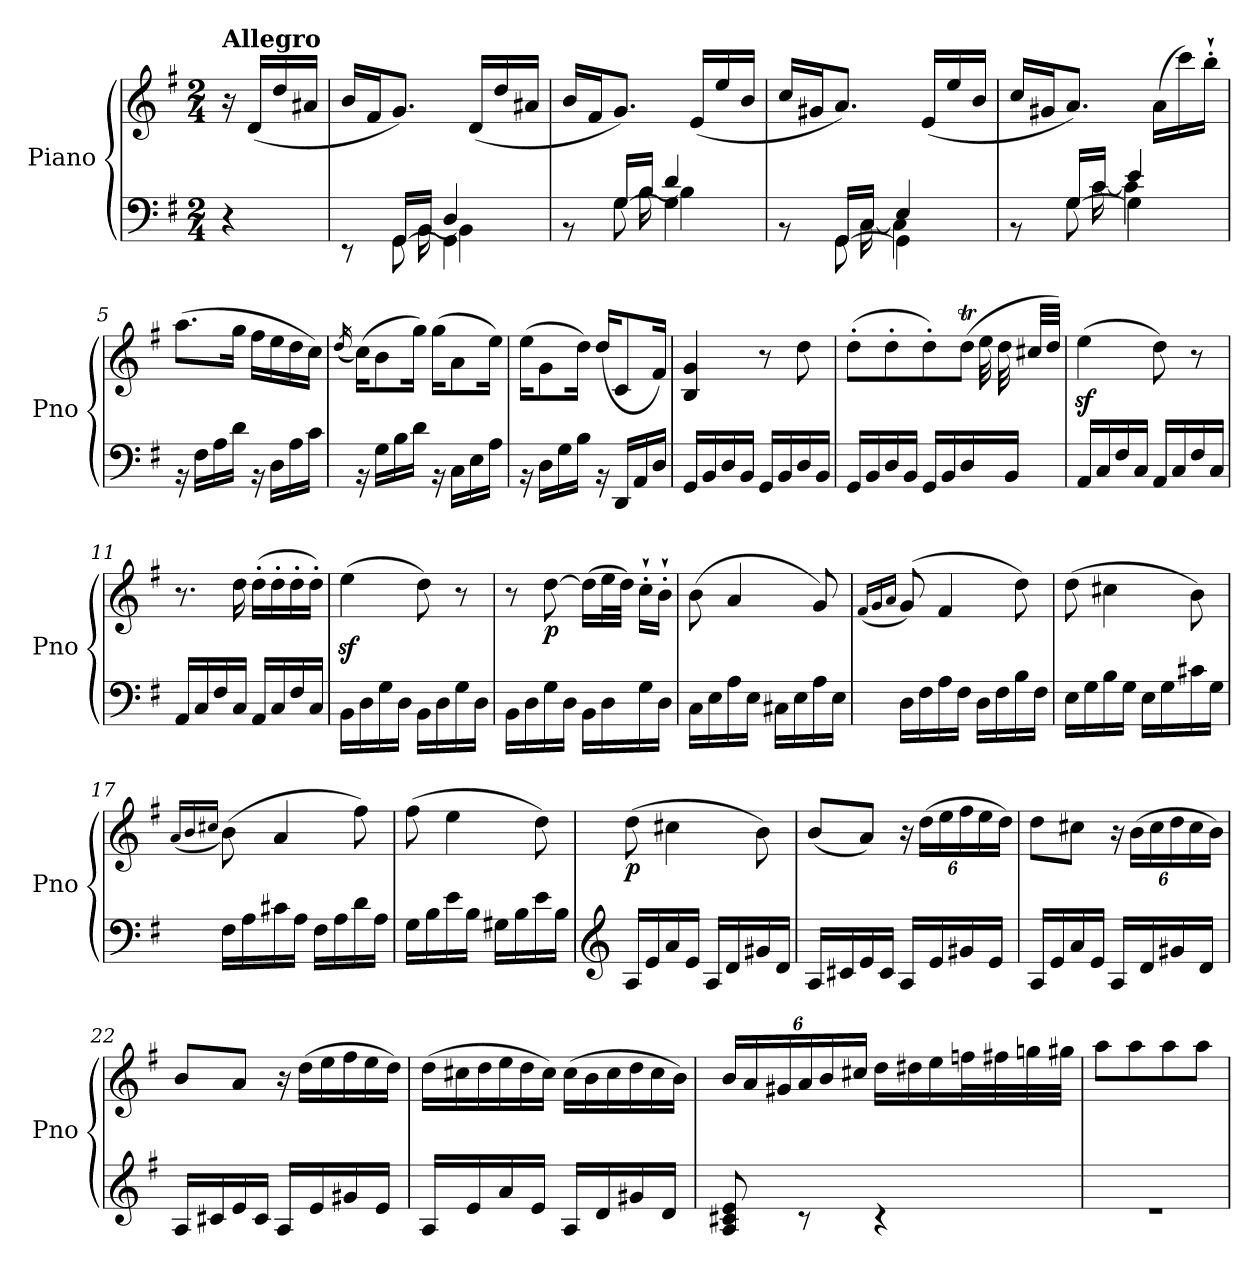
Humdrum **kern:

**kern	**kern	**dynam
*part1	*part1	*part1
*staff2	*staff1	*staff1/2
*I"Piano	*	*
*I'Pno	*	*
*clefF4	*clefG2	*
*k[f#]	*k[f#]	*
*M2/4	*M2/4	*
=	=	=
*^	*	*
!	!	!LO:TX:a:B:t=Allegro	!
!	!	!	!LO:DY:b
!	!	!	!LO:DY:n=1:b
4ryy	4r	16r	p other-dynamics
.	.	(16d/LL	.
.	.	16dd/	.
.	.	16a#X/JJ	.
=1	=1	=1	=1
*^	*^	*	*
2ryy	8r	8ryy	8.ryy	16b/LL	.
.	.	.	.	16f#/J	.
.	16GG/LL	[8GG\	.	8.g/J)	.
.	16BB/JJ	.	[16BB\	.	.
.	4D/	4GG\]	4BB\]	.	.
.	.	.	.	(16d/LL	.
.	.	.	.	16dd/	.
.	.	.	.	16a#X/JJ	.
=2	=2	=2	=2	=2	=2
2ryy	8r	8ryy	8.ryy	16b/LL	.
.	.	.	.	16f#/J	.
.	16G/LL	[8G\	.	8.g/J)	.
.	16B/JJ	.	[16B\	.	.
.	4d/	4G\]	4B\]	.	.
.	.	.	.	(16e/LL	.
.	.	.	.	16ee/	.
.	.	.	.	16b/JJ	.
=3	=3	=3	=3	=3	=3
2ryy	8r	8ryy	8.ryy	16cc/LL	.
.	.	.	.	16g#X/J	.
.	16GG/LL	[8GG\	.	8.a/J)	.
.	16C/JJ	.	[16C\	.	.
.	4E/	4GG\]	4C\]	.	.
.	.	.	.	(16e/LL	.
.	.	.	.	16ee/	.
.	.	.	.	16b/JJ	.
=4	=4	=4	=4	=4	=4
2ryy	8r	8ryy	8.ryy	16cc/LL	.
.	.	.	.	16g#X/J	.
.	16G/LL	[8G\	.	8.a/J)	.
.	16c/JJ	.	[16c\	.	.
.	4e/	4G\]	4c\]	.	.
.	.	.	.	(16a\LL	.
.	.	.	.	16ccc\)	.
.	.	.	.	16bb'`\JJ	.
*	*v	*v	*v	*	*
!!LO:LB:g=z
=5	=5	=5	=5
2ryy	16r	(8.aa\L	.
.	16F#\LL	.	.
.	16A\	.	.
.	16d\JJ	16gg\Jk	.
.	16r	16ff#\LL	.
.	16D\LL	16ee\	.
.	16A\	16dd\	.
.	16c\JJ	16cc\JJ)	.
!!LO:LB:g=z
=6	=6	=6	=6
.	.	(16qdd/	.
2ryy	16r	(16cc\KL)	.
.	16G\LL	8b\	.
.	16B\	.	.
.	16d\JJ	16gg\Jk)	.
.	16r	(16gg\KL	.
.	16C\LL	8a\	.
.	16E\	.	.
.	16A\JJ	16ee\Jk)	.
=7	=7	=7	=7
2ryy	16r	(16ee\KL	.
.	16D\LL	8g\	.
.	16G\	.	.
.	16B\JJ	16dd\Jk)	.
.	16r	(16dd/KL	.
.	16DD/LL	8c/	.
.	16AA/	.	.
.	16D/JJ	16f#/Jk)	.
=8	=8	=8	=8
2ryy	16GG/LL	4B/ 4g/	.
.	16BB/	.	.
.	16D/	.	.
.	16BB/JJ	.	.
.	16GG/LL	8r	.
.	16BB/	.	.
.	16D/	8dd\	.
.	16BB/JJ	.	.
=9	=9	=9	=9
*	*	*^	*
!	!	!	!	!LO:DY:b
2ryy	16GG/LL	(>8dd'\L	4.ryy	other-dynamics
.	16BB/	.	.	.
.	16D/	8dd'\	.	.
.	16BB/JJ	.	.	.
.	16GG/LL	8dd'\)	.	.
.	16BB/	.	.	.
*	*	*	*Xtuplet	*
.	16D/	(8ddT\J	40ryy	.
.	.	.	40ee	.
.	.	.	40dd	.
.	16BB/JJ	.	.	.
.	.	.	40cc#X/LL	.
.	.	.	40dd/JJ)	.
*	*	*v	*v	*
=10	=10	=10	=10
2ryy	16AA/LL	(4eez<\	.
.	16C/	.	.
.	16F#/	.	.
.	16C/JJ	.	.
.	16AA/LL	8dd\)	.
.	16C/	.	.
.	16F#/	8r	.
.	16C/JJ	.	.
!!LO:LB:g=z
=11	=11	=11	=11
2ryy	16AA/LL	8.r	.
.	16C/	.	.
.	16F#/	.	.
.	16C/JJ	16dd\	.
!	!	!	!LO:DY:b
.	16AA/LL	(16dd'\LL	other-dynamics
.	16C/	16dd'\	.
.	16F#/	16dd'\	.
.	16C/JJ	16dd'\JJ)	.
!!LO:LB:g=z
=12	=12	=12	=12
2ryy	16BB\LL	(4eez<\	.
.	16D\	.	.
.	16G\	.	.
.	16D\JJ	.	.
.	16BB\LL	8dd\)	.
.	16D\	.	.
.	16G\	8r	.
.	16D\JJ	.	.
=13	=13	=13	=13
2ryy	16BB\LL	8r	.
.	16D\	.	.
!	!	!	!LO:DY:b
.	16G\	[8dd\	p
.	16D\JJ	.	.
.	16BB\LL	(16dd\LL]	.
.	16D\	32ee\L	.
.	.	32dd\JJJ)	.
.	16G\	16cc'`\LL	.
.	16D\JJ	16b'`\JJ	.
=14	=14	=14	=14
2ryy	16C\LL	(8b\	.
.	16E\	.	.
!	!	!	!LO:DY:b
.	16A\	4a/	other-dynamics
.	16E\JJ	.	.
.	16C#X\LL	.	.
.	16E\	.	.
.	16A\	8g/)	.
.	16E\JJ	.	.
=15	=15	=15	=15
.	.	(16qf#/LL	.
.	.	16qg/	.
.	.	16qa/JJ	.
2ryy	16D\LL	(8g/)	.
.	16F#\	.	.
.	16A\	4f#/	.
.	16F#\JJ	.	.
.	16D\LL	.	.
.	16F#\	.	.
.	16B\	8dd\)	.
.	16F#\JJ	.	.
=16	=16	=16	=16
2ryy	16E\LL	(8dd\	.
.	16G\	.	.
.	16B\	4cc#X\	.
.	16G\JJ	.	.
.	16E\LL	.	.
.	16G\	.	.
.	16c#X\	8b\)	.
.	16G\JJ	.	.
!!LO:PB:g=z
=17	=17	=17	=17
.	.	(16qa/LL	.
.	.	16qb/	.
.	.	16qcc#X/JJ	.
2ryy	16F#\LL	(8b\)	.
.	16A\	.	.
.	16c#X\	4a/	.
.	16A\JJ	.	.
.	16F#\LL	.	.
.	16A\	.	.
.	16d\	8ff#\)	.
.	16A\JJ	.	.
=18	=18	=18	=18
2ryy	16G\LL	(8ff#\	.
.	16B\	.	.
.	16e\	4ee\	.
.	16B\JJ	.	.
.	16G#X\LL	.	.
.	16B\	.	.
.	16e\	8dd\)	.
.	16B\JJ	.	.
=19	=19	=19	=19
*clefG2	*	*	*
!	!	!	!LO:DY:b
2ryy	16A/LL	(8dd\	p
.	16e/	.	.
.	16a/	4cc#X\	.
.	16e/JJ	.	.
.	16A/LL	.	.
.	16d/	.	.
.	16g#X/	8b\)	.
.	16d/JJ	.	.
=20	=20	=20	=20
2ryy	16A/LL	(8b/L	.
.	16c#X/	.	.
.	16e/	8a/J)	.
.	16c#/JJ	.	.
*	*	*tuplet	*
*	*	*Xbrackettup	*
.	16A/LL	24r	.
.	.	(24dd\LL	.
.	16e/	.	.
.	.	24ee\	.
.	16g#X/	24ff#\	.
.	.	24ee\	.
.	16e/JJ	.	.
.	.	24dd\JJ)	.
!!LO:LB:g=z
=21	=21	=21	=21
2ryy	16A/LL	8dd\L	.
.	16e/	.	.
.	16a/	8cc#X\J	.
.	16e/JJ	.	.
.	16A/LL	24r	.
.	.	(24b\LL	.
.	16d/	.	.
.	.	24cc#\	.
.	16g#X/	24dd\	.
.	.	24cc#\	.
.	16d/JJ	.	.
.	.	24b\JJ)	.
!!LO:LB:g=z
=22	=22	=22	=22
2ryy	16A/LL	8b/L	.
.	16c#X/	.	.
.	16e/	8a/J	.
.	16c#/JJ	.	.
*	*	*Xtuplet	*
.	16A/LL	24r	.
.	.	(24dd\LL	.
.	16e/	.	.
.	.	24ee\	.
.	16g#X/	24ff#\	.
.	.	24ee\	.
.	16e/JJ	.	.
.	.	24dd\JJ)	.
=23	=23	=23	=23
2ryy	16A/LL	(24dd\LL	.
.	.	24cc#X\	.
.	16e/	.	.
.	.	24dd\	.
.	16a/	24ee\	.
.	.	24dd\	.
.	16e/JJ	.	.
.	.	24cc#\JJ)	.
.	16A/LL	(24cc#\LL	.
.	.	24b\	.
.	16d/	.	.
.	.	24cc#\	.
.	16g#X/	24dd\	.
.	.	24cc#\	.
.	16d/JJ	.	.
.	.	24b\JJ)	.
=24	=24	=24	=24
*	*	*tuplet	*
2ryy	8A/ 8c#X/ 8e/	24b/LL	.
.	.	24a/	.
.	.	24g#X/	.
.	8r	24a/	.
.	.	24b/	.
.	.	24cc#X/JJ	.
*	*	*Xtuplet	*
.	4r	24dd\LL	.
.	.	24dd#X\	.
.	.	24ee\	.
.	.	32ffn\L	.
.	.	32ff#X\	.
.	.	32ggn\	.
.	.	32gg#X\JJJ	.
=25	=25	=25	=25
2ryy	2r	8aa\L	.
.	.	8aa\	.
.	.	8aa\	.
.	.	8aa\J	.
*v	*v	*	*
=	=	=
*-	*-	*-
